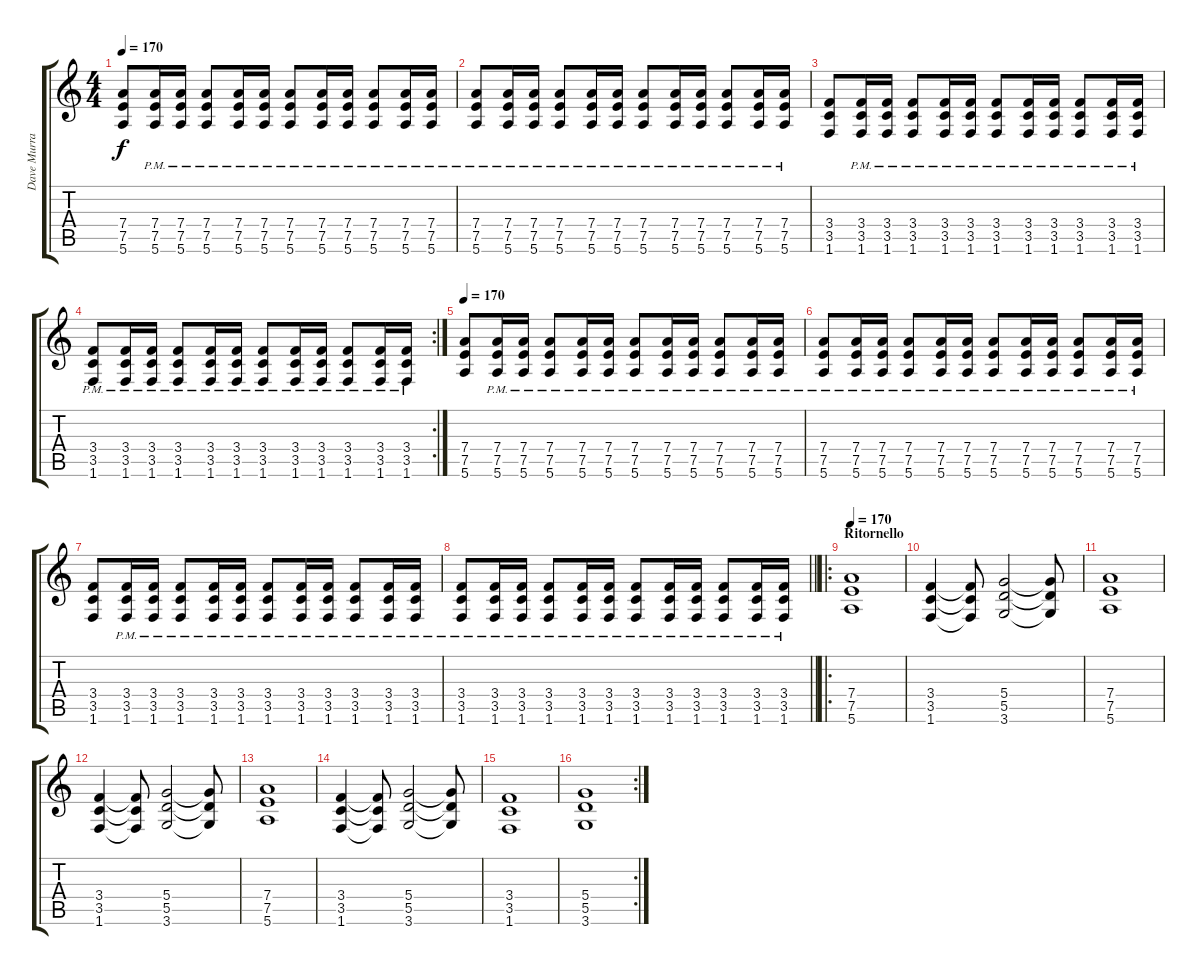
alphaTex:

\track ("Dave Murray" "Dave Murra") {instrument distortionguitar}
\staff {score tabs}
\tuning (E4 B3 G3 D3 A2 E2) {hide}
\ts (4 4)
\tempo 170
\clef g2
\ks c
(7.4 7.5 5.6).8{dy f} (7.4{pm} 7.5{pm} 5.6{pm}).16 (7.4{pm} 7.5{pm} 5.6{pm}).16 (7.4{pm} 7.5{pm} 5.6{pm}).8 (7.4{pm} 7.5{pm} 5.6{pm}).16 (7.4{pm} 7.5{pm} 5.6{pm}).16 (7.4{pm} 7.5{pm} 5.6{pm}).8 (7.4{pm} 7.5{pm} 5.6{pm}).16 (7.4{pm} 7.5{pm} 5.6{pm}).16 (7.4{pm} 7.5{pm} 5.6{pm}).8 (7.4{pm} 7.5{pm} 5.6{pm}).16 (7.4{pm} 7.5{pm} 5.6{pm}).16 |
(7.4 7.5{pm} 5.6).8 (7.4{pm} 7.5{pm} 5.6{pm}).16 (7.4{pm} 7.5{pm} 5.6{pm}).16 (7.4{pm} 7.5{pm} 5.6{pm}).8 (7.4{pm} 7.5{pm} 5.6{pm}).16 (7.4{pm} 7.5{pm} 5.6{pm}).16 (7.4{pm} 7.5{pm} 5.6{pm}).8 (7.4{pm} 7.5{pm} 5.6{pm}).16 (7.4{pm} 7.5{pm} 5.6{pm}).16 (7.4{pm} 7.5{pm} 5.6{pm}).8 (7.4{pm} 7.5{pm} 5.6{pm}).16 (7.4{pm} 7.5{pm} 5.6{pm}).16 |
(3.4 3.5 1.6).8 (3.4{pm} 3.5{pm} 1.6{pm}).16 (3.4{pm} 3.5{pm} 1.6{pm}).16 (3.4{pm} 3.5{pm} 1.6{pm}).8 (3.4{pm} 3.5{pm} 1.6{pm}).16 (3.4{pm} 3.5{pm} 1.6{pm}).16 (3.4{pm} 3.5{pm} 1.6{pm}).8 (3.4{pm} 3.5{pm} 1.6{pm}).16 (3.4{pm} 3.5{pm} 1.6{pm}).16 (3.4{pm} 3.5{pm} 1.6{pm}).8 (3.4{pm} 3.5{pm} 1.6{pm}).16 (3.4{pm} 3.5{pm} 1.6{pm}).16 |
\rc 2
(3.4{pm} 3.5{pm} 1.6{pm}).8 (3.4{pm} 3.5{pm} 1.6{pm}).16 (3.4{pm} 3.5{pm} 1.6{pm}).16 (3.4{pm} 3.5{pm} 1.6{pm}).8 (3.4{pm} 3.5{pm} 1.6{pm}).16 (3.4{pm} 3.5{pm} 1.6{pm}).16 (3.4{pm} 3.5{pm} 1.6{pm}).8 (3.4{pm} 3.5{pm} 1.6{pm}).16 (3.4{pm} 3.5{pm} 1.6{pm}).16 (3.4{pm} 3.5{pm} 1.6{pm}).8 (3.4{pm} 3.5{pm} 1.6{pm}).16 (3.4{pm} 3.5{pm} 1.6{pm}).16 |
\tempo 170
(7.4 7.5 5.6).8 (7.4{pm} 7.5{pm} 5.6{pm}).16 (7.4{pm} 7.5{pm} 5.6{pm}).16 (7.4{pm} 7.5{pm} 5.6{pm}).8 (7.4{pm} 7.5{pm} 5.6{pm}).16 (7.4{pm} 7.5{pm} 5.6{pm}).16 (7.4{pm} 7.5{pm} 5.6{pm}).8 (7.4{pm} 7.5{pm} 5.6{pm}).16 (7.4{pm} 7.5{pm} 5.6{pm}).16 (7.4{pm} 7.5{pm} 5.6{pm}).8 (7.4{pm} 7.5{pm} 5.6{pm}).16 (7.4{pm} 7.5{pm} 5.6{pm}).16 |
(7.4 7.5{pm} 5.6).8 (7.4{pm} 7.5{pm} 5.6{pm}).16 (7.4{pm} 7.5{pm} 5.6{pm}).16 (7.4{pm} 7.5{pm} 5.6{pm}).8 (7.4{pm} 7.5{pm} 5.6{pm}).16 (7.4{pm} 7.5{pm} 5.6{pm}).16 (7.4{pm} 7.5{pm} 5.6{pm}).8 (7.4{pm} 7.5{pm} 5.6{pm}).16 (7.4{pm} 7.5{pm} 5.6{pm}).16 (7.4{pm} 7.5{pm} 5.6{pm}).8 (7.4{pm} 7.5{pm} 5.6{pm}).16 (7.4{pm} 7.5{pm} 5.6{pm}).16 |
(3.4 3.5 1.6).8 (3.4{pm} 3.5{pm} 1.6{pm}).16 (3.4{pm} 3.5{pm} 1.6{pm}).16 (3.4{pm} 3.5{pm} 1.6{pm}).8 (3.4{pm} 3.5{pm} 1.6{pm}).16 (3.4{pm} 3.5{pm} 1.6{pm}).16 (3.4{pm} 3.5{pm} 1.6{pm}).8 (3.4{pm} 3.5{pm} 1.6{pm}).16 (3.4{pm} 3.5{pm} 1.6{pm}).16 (3.4{pm} 3.5{pm} 1.6{pm}).8 (3.4{pm} 3.5{pm} 1.6{pm}).16 (3.4{pm} 3.5{pm} 1.6{pm}).16 |
\barLineRight lightlight
(3.4{pm} 3.5{pm} 1.6{pm}).8 (3.4{pm} 3.5{pm} 1.6{pm}).16 (3.4{pm} 3.5{pm} 1.6{pm}).16 (3.4{pm} 3.5{pm} 1.6{pm}).8 (3.4{pm} 3.5{pm} 1.6{pm}).16 (3.4{pm} 3.5{pm} 1.6{pm}).16 (3.4{pm} 3.5{pm} 1.6{pm}).8 (3.4{pm} 3.5{pm} 1.6{pm}).16 (3.4{pm} 3.5{pm} 1.6{pm}).16 (3.4{pm} 3.5{pm} 1.6{pm}).8 (3.4{pm} 3.5{pm} 1.6{pm}).16 (3.4{pm} 3.5{pm} 1.6{pm}).16 |
\ro
\section ("" "Ritornello")
\tempo 170
(7.4 7.5 5.6).1 |
(3.4 3.5 1.6).4 (3.4{t} 3.5{t} 1.6{t}).8 (5.4 5.5 3.6).2 (5.4{t} 5.5{t} 3.6{t}).8 |
(7.4 7.5 5.6).1 |
(3.4 3.5 1.6).4 (3.4{t} 3.5{t} 1.6{t}).8 (5.4 5.5 3.6).2 (5.4{t} 5.5{t} 3.6{t}).8 |
(7.4 7.5 5.6).1 |
(3.4 3.5 1.6).4 (3.4{t} 3.5{t} 1.6{t}).8 (5.4 5.5 3.6).2 (5.4{t} 5.5{t} 3.6{t}).8 |
(3.4 3.5 1.6).1 |
\rc 2
(5.4 5.5 3.6).1
